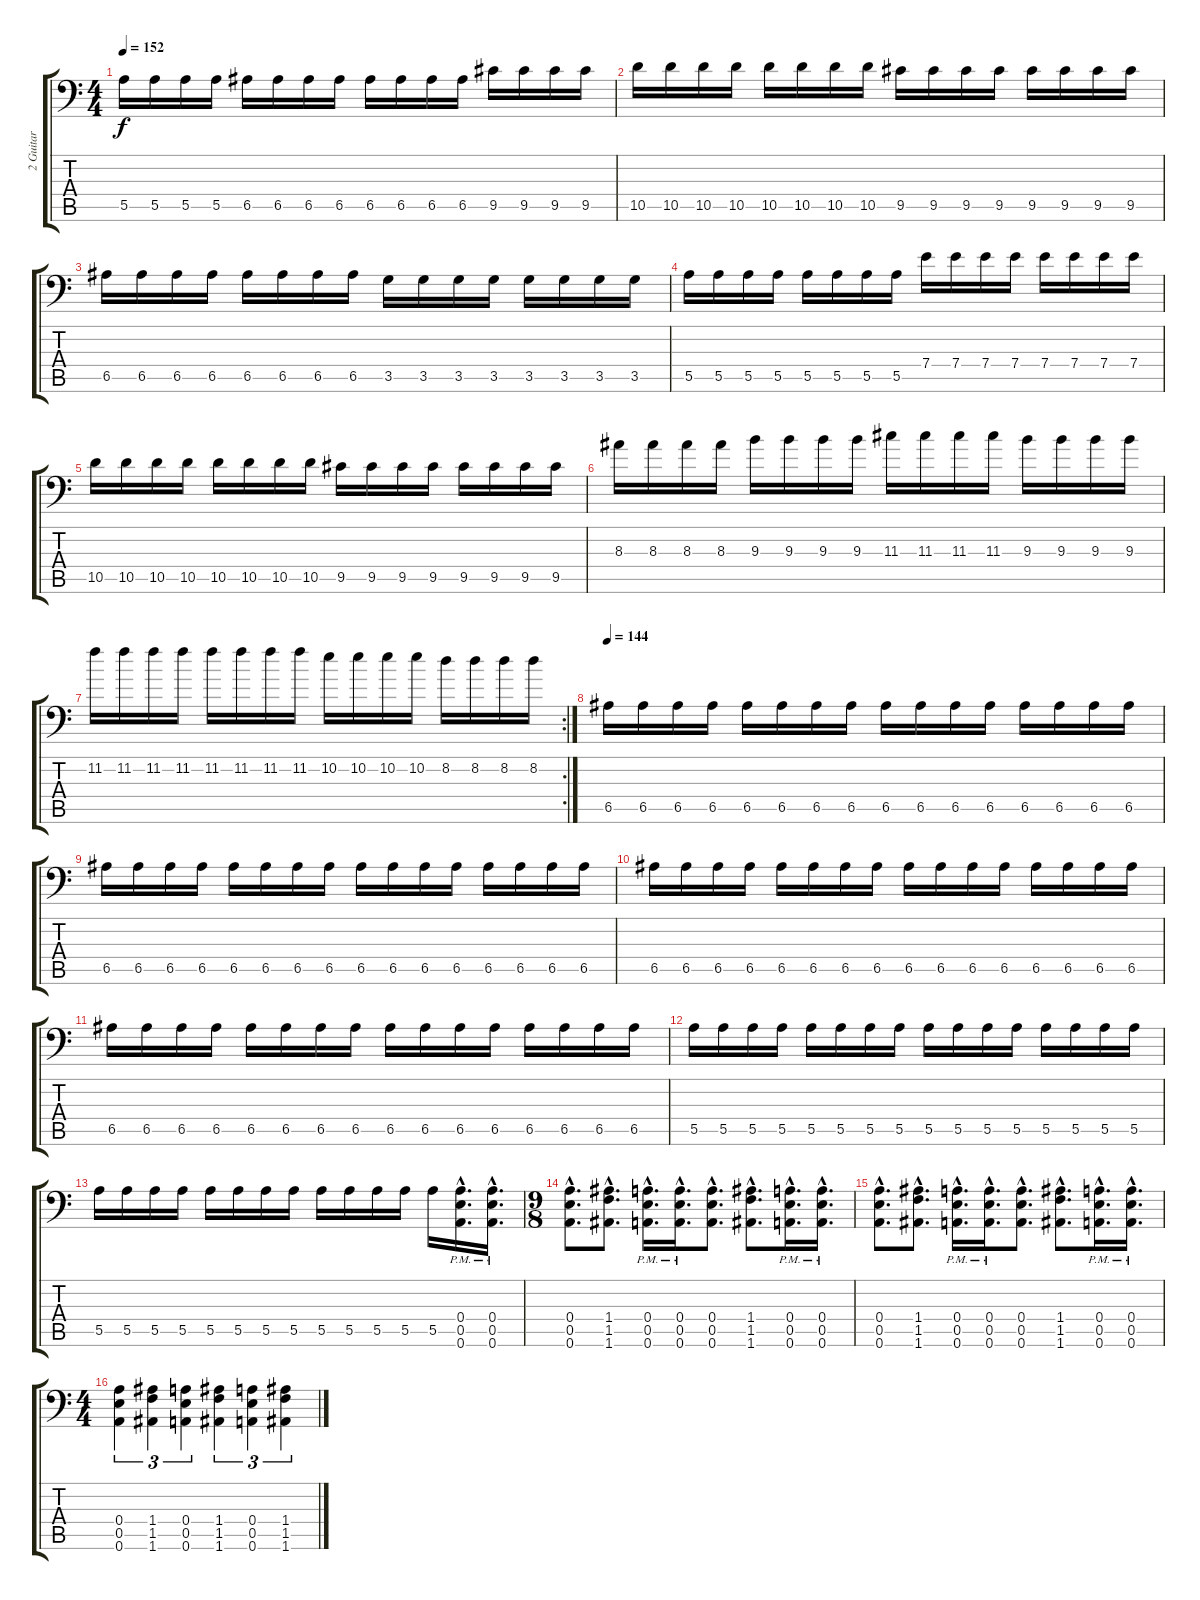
\track ("2 Guitar" "2 Guitar") {instrument distortionguitar}
\staff {score tabs}
\tuning (B3 Gb3 D3 A2 E2 A1) {hide}
\ts (4 4)
\tempo 152
\clef f4
\ks c
5.5.16{dy f} 5.5.16 5.5.16 5.5.16 6.5.16 6.5.16 6.5.16 6.5.16 6.5.16 6.5.16 6.5.16 6.5.16 9.5.16 9.5.16 9.5.16 9.5.16 |
10.5.16 10.5.16 10.5.16 10.5.16 10.5.16 10.5.16 10.5.16 10.5.16 9.5.16 9.5.16 9.5.16 9.5.16 9.5.16 9.5.16 9.5.16 9.5.16 |
6.5.16 6.5.16 6.5.16 6.5.16 6.5.16 6.5.16 6.5.16 6.5.16 3.5.16 3.5.16 3.5.16 3.5.16 3.5.16 3.5.16 3.5.16 3.5.16 |
5.5.16 5.5.16 5.5.16 5.5.16 5.5.16 5.5.16 5.5.16 5.5.16 7.4.16 7.4.16 7.4.16 7.4.16 7.4.16 7.4.16 7.4.16 7.4.16 |
10.5.16 10.5.16 10.5.16 10.5.16 10.5.16 10.5.16 10.5.16 10.5.16 9.5.16 9.5.16 9.5.16 9.5.16 9.5.16 9.5.16 9.5.16 9.5.16 |
8.3.16 8.3.16 8.3.16 8.3.16 9.3.16 9.3.16 9.3.16 9.3.16 11.3.16 11.3.16 11.3.16 11.3.16 9.3.16 9.3.16 9.3.16 9.3.16 |
\rc 2
11.2.16 11.2.16 11.2.16 11.2.16 11.2.16 11.2.16 11.2.16 11.2.16 10.2.16 10.2.16 10.2.16 10.2.16 8.2.16 8.2.16 8.2.16 8.2.16 |
\tempo 144
6.5.16 6.5.16 6.5.16 6.5.16 6.5.16 6.5.16 6.5.16 6.5.16 6.5.16 6.5.16 6.5.16 6.5.16 6.5.16 6.5.16 6.5.16 6.5.16 |
6.5.16 6.5.16 6.5.16 6.5.16 6.5.16 6.5.16 6.5.16 6.5.16 6.5.16 6.5.16 6.5.16 6.5.16 6.5.16 6.5.16 6.5.16 6.5.16 |
6.5.16 6.5.16 6.5.16 6.5.16 6.5.16 6.5.16 6.5.16 6.5.16 6.5.16 6.5.16 6.5.16 6.5.16 6.5.16 6.5.16 6.5.16 6.5.16 |
6.5.16 6.5.16 6.5.16 6.5.16 6.5.16 6.5.16 6.5.16 6.5.16 6.5.16 6.5.16 6.5.16 6.5.16 6.5.16 6.5.16 6.5.16 6.5.16 |
5.5.16 5.5.16 5.5.16 5.5.16 5.5.16 5.5.16 5.5.16 5.5.16 5.5.16 5.5.16 5.5.16 5.5.16 5.5.16 5.5.16 5.5.16 5.5.16 |
5.5.16 5.5.16 5.5.16 5.5.16 5.5.16 5.5.16 5.5.16 5.5.16 5.5.16 5.5.16 5.5.16 5.5.16 5.5.16 (0.4{hac pm} 0.5{hac pm} 0.6{hac pm}).16{d} (0.4{hac pm} 0.5{hac pm} 0.6{hac pm}).16{d} |
\ts (9 8)
(0.4{hac} 0.5{hac} 0.6{hac}).8{d} (1.4{hac} 1.5{hac} 1.6{hac}).8{d} (0.4{hac pm} 0.5{hac pm} 0.6{hac pm}).16{d} (0.4{hac pm} 0.5{hac pm} 0.6{hac pm}).16{d} (0.4{hac} 0.5{hac} 0.6{hac}).8{d} (1.4{hac} 1.5{hac} 1.6{hac}).8{d} (0.4{hac pm} 0.5{hac pm} 0.6{hac pm}).16{d} (0.4{hac pm} 0.5{hac pm} 0.6{hac pm}).16{d} |
(0.4{hac} 0.5{hac} 0.6{hac}).8{d} (1.4{hac} 1.5{hac} 1.6{hac}).8{d} (0.4{hac pm} 0.5{hac pm} 0.6{hac pm}).16{d} (0.4{hac pm} 0.5{hac pm} 0.6{hac pm}).16{d} (0.4{hac} 0.5{hac} 0.6{hac}).8{d} (1.4{hac} 1.5{hac} 1.6{hac}).8{d} (0.4{hac pm} 0.5{hac pm} 0.6{hac pm}).16{d} (0.4{hac pm} 0.5{hac pm} 0.6{hac pm}).16{d} |
\ts (4 4)
(0.4 0.5 0.6).4{tu (3 2)} (1.4 1.5 1.6).4{tu (3 2)} (0.4 0.5 0.6).4{tu (3 2)} (1.4 1.5 1.6).4{tu (3 2)} (0.4 0.5 0.6).4{tu (3 2)} (1.4 1.5 1.6).4{tu (3 2)}
